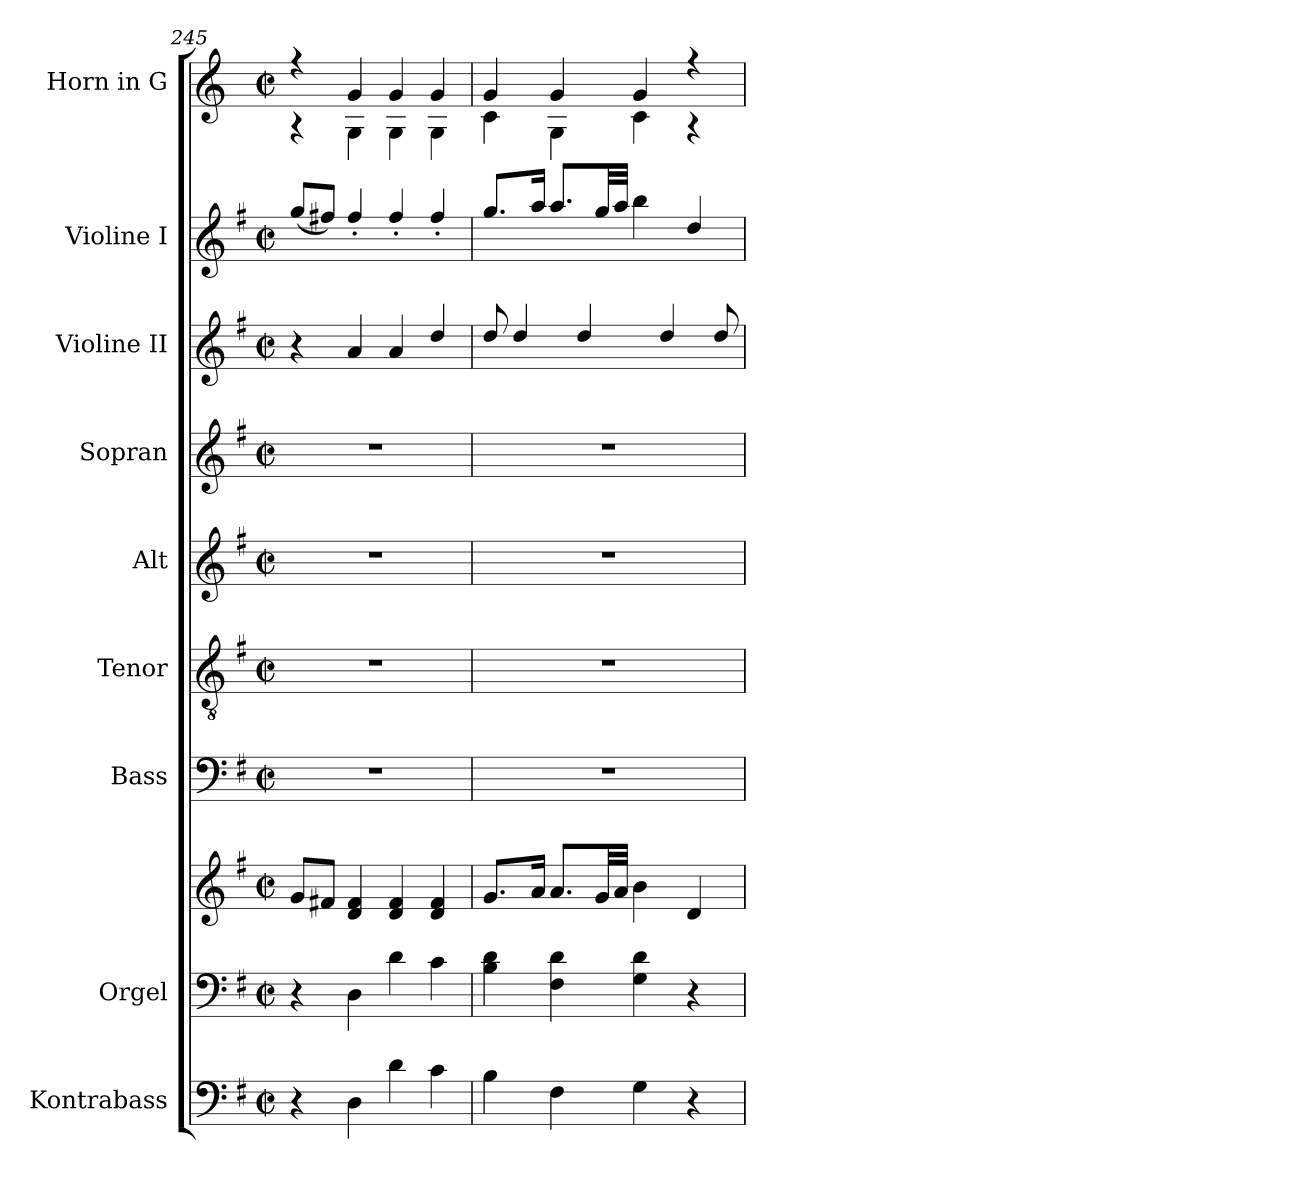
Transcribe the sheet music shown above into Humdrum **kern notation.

**kern	**kern	**kern	**kern	**kern	**kern	**kern	**kern	**kern	**kern
*part9	*part8	*part8	*part7	*part6	*part5	*part4	*part3	*part2	*part1
*staff10	*staff9	*staff8	*staff7	*staff6	*staff5	*staff4	*staff3	*staff2	*staff1
*I"Kontrabass	*I"Orgel	*	*I"Bass	*I"Tenor	*I"Alt	*I"Sopran	*I"Violine II	*I"Violine I	*I"Horn in G
*I'Kb.	*I'Org.	*	*I'B	*I'T	*I'A	*I'S	*I'Vl. II	*I'Vl. I	*I'Hrn.
*clefF4	*clefF4	*clefG2	*clefF4	*clefGv2	*clefG2	*clefG2	*clefG2	*clefG2	*clefG2
*ITrd7c12	*	*	*	*	*	*	*ITrd7c12	*ITrd7c12	*ITrd3c5
*k[f#]	*k[f#]	*k[f#]	*k[f#]	*k[f#]	*k[f#]	*k[f#]	*k[f#]	*k[f#]	*k[f#]
*G:	*G:	*G:	*G:	*G:	*G:	*G:	*G:	*G:	*G:
*M2/2	*M2/2	*M2/2	*M2/2	*M2/2	*M2/2	*M2/2	*M2/2	*M2/2	*M2/2
*met(c|)	*met(c|)	*met(c|)	*met(c|)	*met(c|)	*met(c|)	*met(c|)	*met(c|)	*met(c|)	*met(c|)
=245	=245	=245	=245	=245	=245	=245	=245	=245	=245
*	*	*	*	*	*	*	*	*	*^
4r	4r	8g/L	1r	1r	1r	1r	4r	(<8g/L	4r	4r
.	.	8f#X/J	.	.	.	.	.	8f#X/J)	.	.
4DD\	4D\	4d/ 4f#/	.	.	.	.	4A/	4f#'</	4d/	4D\
4D\	4d\	4d/ 4f#/	.	.	.	.	4A/	4f#'</	4d/	4D\
4C\	4c\	4d/ 4f#/	.	.	.	.	4d/	4f#'</	4d/	4D\
!!LO:PB:g=z	!!
=246	=246	=246	=246	=246	=246	=246	=246	=246	=246	=246
4BB\	4B\ 4d\	8.g/L	1r	1r	1r	1r	8d/	8.g/L	4d/	4G\
.	.	.	.	.	.	.	4d/	.	.	.
.	.	16a/Jk	.	.	.	.	.	16a/Jk	.	.
4FF#\	4F#\ 4d\	8.a/L	.	.	.	.	.	8.a/L	4d/	4D\
.	.	.	.	.	.	.	4d/	.	.	.
.	.	32g/LL	.	.	.	.	.	32g/LL	.	.
.	.	32a/JJJ	.	.	.	.	.	32a/JJJ	.	.
4GG\	4G\ 4d\	4b\	.	.	.	.	.	4b\	4d/	4G\
.	.	.	.	.	.	.	4d/	.	.	.
4r	4r	4d/	.	.	.	.	.	4d/	4r	4r
.	.	.	.	.	.	.	8d/	.	.	.
*	*	*	*	*	*	*	*	*	*v	*v
=	=	=	=	=	=	=	=	=	=
*-	*-	*-	*-	*-	*-	*-	*-	*-	*-
